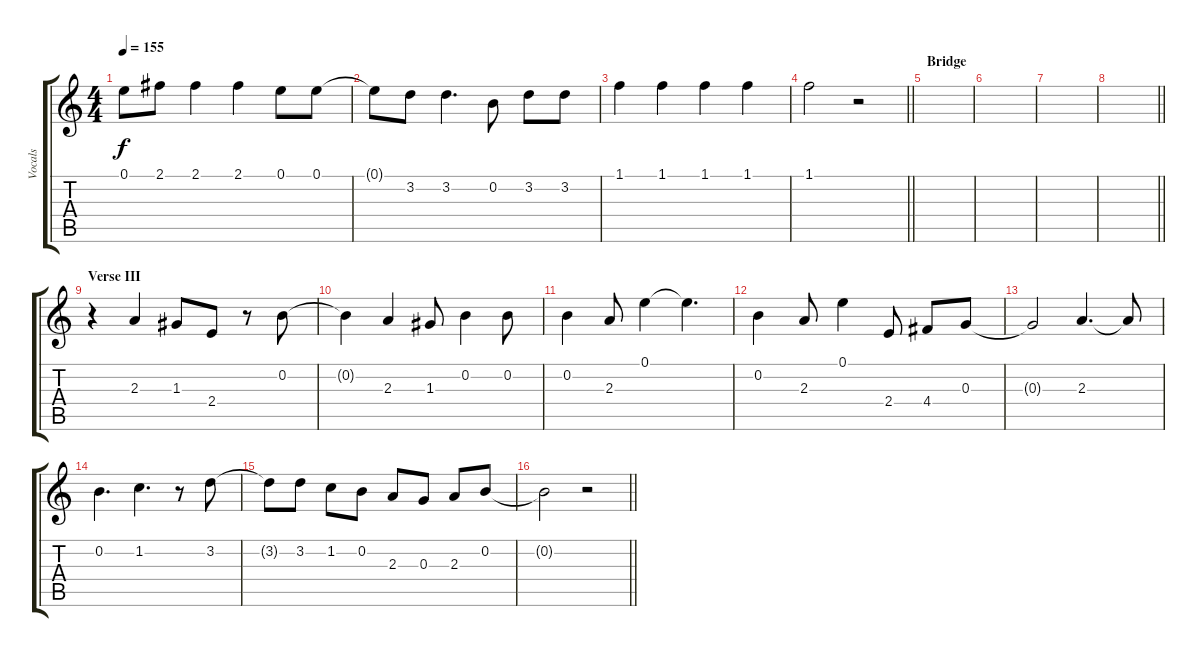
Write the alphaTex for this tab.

\track ("Vocals" "Vocals") {instrument electricguitarclean}
\staff {score tabs}
\tuning (E4 B3 G3 D3 A2 E2) {hide}
\ts (4 4)
\tempo 155
\clef g2
\ks c
0.1{t}.8{dy f} 2.1.8 2.1.4 2.1.4 0.1.8 0.1.8 |
0.1{t}.8 3.2.8 3.2.4{d} 0.2.8 3.2.8 3.2.8 |
1.1.4 1.1.4 1.1.4 1.1.4 |
\barLineRight lightlight
1.1.2 r.2 |
\section ("" "Bridge")
|
|
|
\barLineRight lightlight
|
\section ("" "Verse III")
r.4 2.3.4 1.3.8 2.4.8 r.8 0.2.8 |
0.2{t}.4 2.3.4 1.3.8 0.2.4 0.2.8 |
0.2.4 2.3.8 0.1.4 0.1{t}.4{d} |
0.2.4 2.3.8 0.1.4 2.4.8 4.4.8 0.3.8 |
0.3{t}.2 2.3.4{d} 2.3{t}.8 |
0.2.4{d} 1.2.4{d} r.8 3.2.8 |
3.2{t}.8 3.2.8 1.2.8 0.2.8 2.3.8 0.3.8 2.3.8 0.2.8 |
\barLineRight lightlight
0.2{t}.2 r.2
